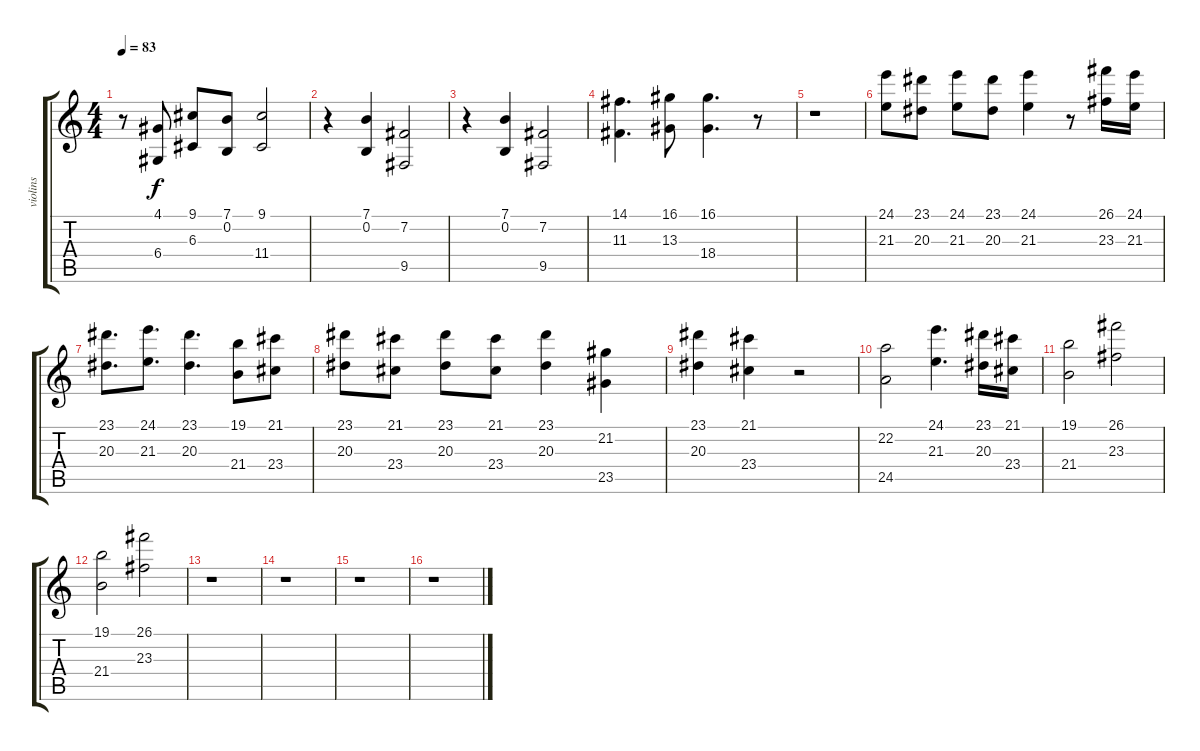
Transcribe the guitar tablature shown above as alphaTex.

\track ("violins" "violins") {instrument stringensemble2}
\staff {score tabs}
\tuning (E4 B3 G3 D3 A2 E2) {hide}
\ts (4 4)
\tempo 83
\clef g2
\ks c
r.8{dy f} (4.1 6.4).8 (9.1 6.3).8 (7.1 0.2).8 (9.1 11.4).2 |
r.4 (7.1 0.2).4 (7.2 9.5).2 |
r.4 (7.1 0.2).4 (7.2 9.5).2 |
(14.1 11.3).4{d} (16.1 13.3).8 (16.1 18.4).4{d} r.8 |
r.1 |
(24.1 21.3).8 (23.1 20.3).8 (24.1 21.3).8 (23.1 20.3).8 (24.1 21.3).4 r.8 (26.1 23.3).16 (24.1 21.3).16 |
(23.1 20.3).8{d} (24.1 21.3).8{d} (23.1 20.3).4{d} (19.1 21.4).8 (21.1 23.4).8 |
(23.1 20.3).8 (21.1 23.4).8 (23.1 20.3).8 (21.1 23.4).8 (23.1 20.3).4 (21.2 23.5).4 |
(23.1 20.3).4 (21.1 23.4).4 r.2 |
(22.2 24.5).2 (24.1 21.3).4{d} (23.1 20.3).16 (21.1 23.4).16 |
(19.1 21.4).2 (26.1 23.3).2 |
(19.1 21.4).2 (26.1 23.3).2 |
r.1 |
r.1 |
r.1 |
r.1
